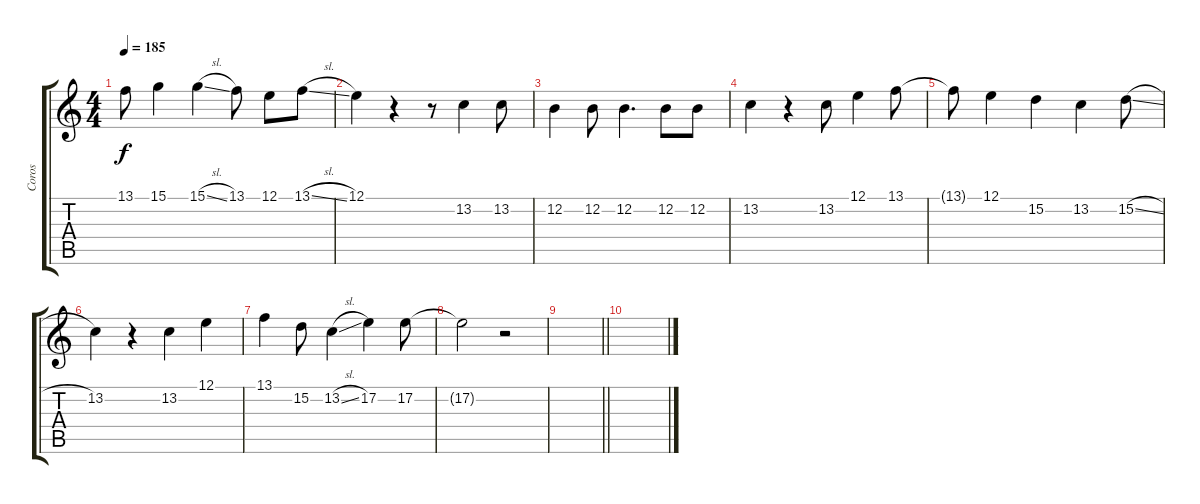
\track ("Coros" "Coros") {instrument lead6voice}
\staff {score tabs}
\tuning (E4 B3 G3 D3 A2 E2) {hide}
\ts (4 4)
\tempo 185
\clef g2
\ks c
13.1{t}.8{dy f} 15.1.4 15.1{sl}.4 13.1.8 12.1.8 13.1{sl}.8 |
12.1.4 r.4 r.8 13.2.4 13.2.8 |
12.2.4 12.2.8 12.2.4{d} 12.2.8 12.2.8 |
13.2.4 r.4 13.2.8 12.1.4 13.1.8 |
13.1{t}.8 12.1.4 15.2.4 13.2.4 15.2{sl}.8 |
13.2.4 r.4 13.2.4 12.1.4 |
13.1.4 15.2.8 13.2{sl}.4 17.2.4 17.2.8 |
17.2{t}.2 r.2 |
\barLineRight lightlight
|
\section ("" "")
